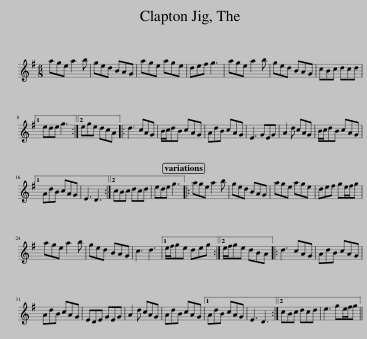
X:1
L:1/8
M:6/8
I:linebreak $
K:G
V:1 treble
V:1
 age a2 b | ged BAG | age age | def g3 | age a2 b | %5
 ged BAG | cBc dcd |1$ ede g3 :|2 ege dcA |: d3 cAG | %10
 B/c/dB cAG | AdB cAG | E3 GEG | A2 d cAG | B/c/dB cAG |1$ %15
 AdB cAG | E3 D3 :|2 cBc dcd | ede g3 |: age a2 b | %20
 ged BAG | age age | def ge/f/g |$ age a2 b | ged BAG | %25
 c3 d3 |1 e/f/ge deg :|2 e/f/ge dBA |: d3 cAG | AdB cAG |$ %30
 AdB cAG | EDE GEG | A2 d cAG | AdB cAG |1 AdB cAG | %35
 E3 D3 :|2 cBc dcd | e3 ge/f/g || %38
